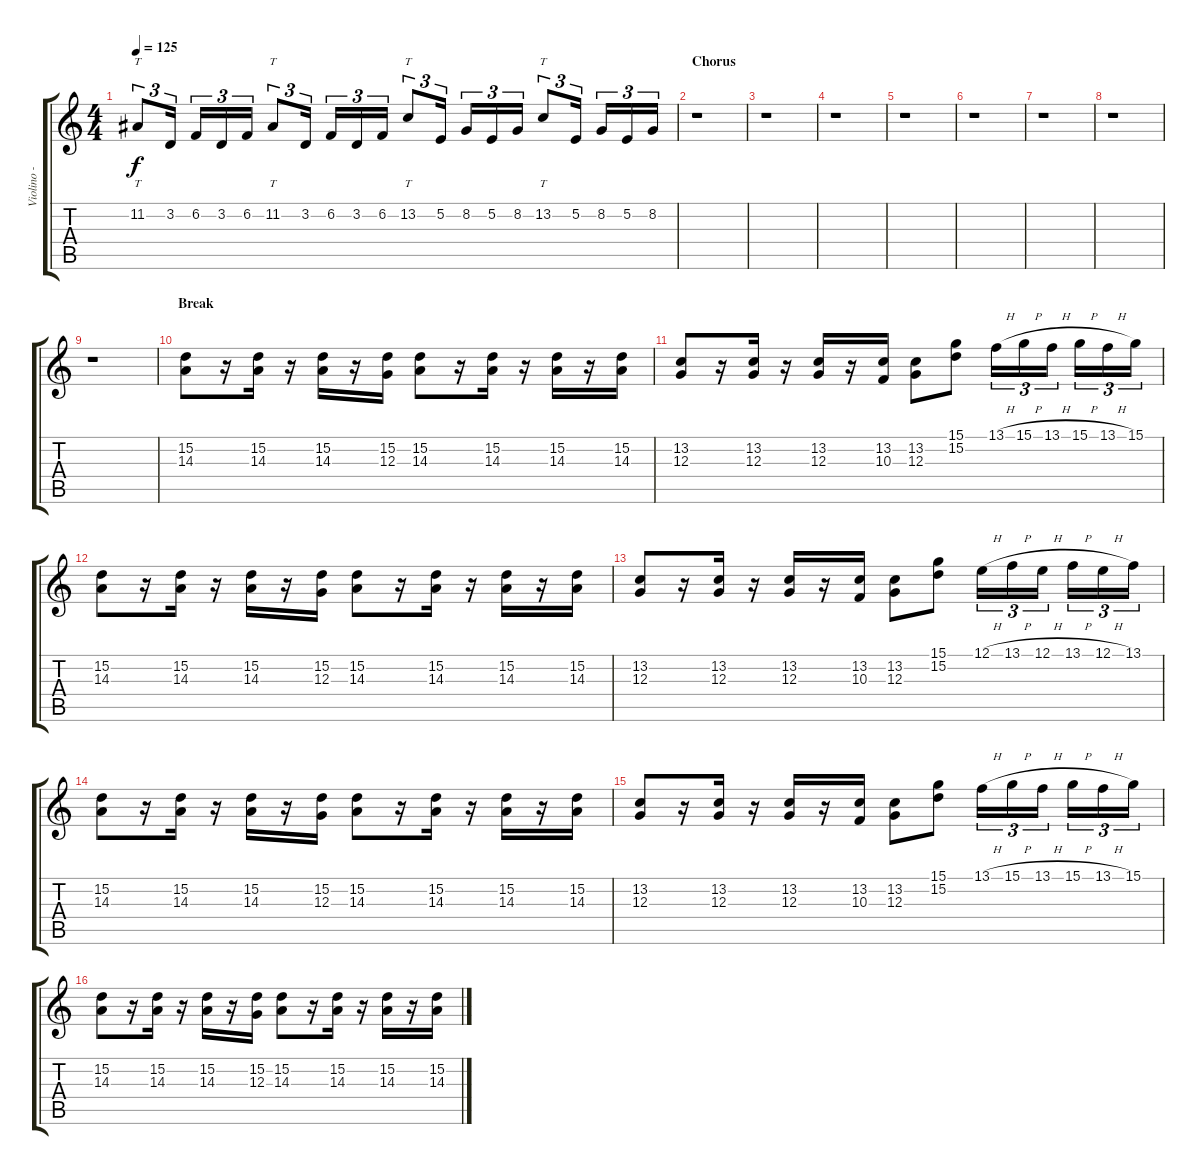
\track ("Violino - Violin" "Violino - ") {instrument violin}
\staff {score tabs}
\tuning (E4 B3 G3 D3 A2 E2) {hide}
\ts (4 4)
\tempo 125
\clef g2
\ks c
11.2.8{tt tu (3 2) dy f} 3.2.16{tu (3 2)} 6.2.16{tu (3 2)} 3.2.16{tu (3 2)} 6.2.16{tu (3 2)} 11.2.8{tt tu (3 2)} 3.2.16{tu (3 2)} 6.2.16{tu (3 2)} 3.2.16{tu (3 2)} 6.2.16{tu (3 2)} 13.2.8{tt tu (3 2)} 5.2.16{tu (3 2)} 8.2.16{tu (3 2)} 5.2.16{tu (3 2)} 8.2.16{tu (3 2)} 13.2.8{tt tu (3 2)} 5.2.16{tu (3 2)} 8.2.16{tu (3 2)} 5.2.16{tu (3 2)} 8.2.16{tu (3 2)} |
\section ("" "Chorus")
r.1 |
r.1 |
r.1 |
r.1 |
r.1 |
r.1 |
r.1 |
r.1 |
\section ("" "Break")
(15.2 14.3).8 r.16 (15.2 14.3).16 r.16 (15.2 14.3).16 r.16 (15.2 12.3).16 (15.2 14.3).8 r.16 (15.2 14.3).16 r.16 (15.2 14.3).16 r.16 (15.2 14.3).16 |
(13.2 12.3).8 r.16 (13.2 12.3).16 r.16 (13.2 12.3).16 r.16 (13.2 10.3).16 (13.2 12.3).8 (15.1 15.2).8 13.1{h}.16{tu (3 2)} 15.1{h}.16{tu (3 2)} 13.1{h}.16{tu (3 2)} 15.1{h}.16{tu (3 2)} 13.1{h}.16{tu (3 2)} 15.1.16{tu (3 2)} |
(15.2 14.3).8 r.16 (15.2 14.3).16 r.16 (15.2 14.3).16 r.16 (15.2 12.3).16 (15.2 14.3).8 r.16 (15.2 14.3).16 r.16 (15.2 14.3).16 r.16 (15.2 14.3).16 |
(13.2 12.3).8 r.16 (13.2 12.3).16 r.16 (13.2 12.3).16 r.16 (13.2 10.3).16 (13.2 12.3).8 (15.1 15.2).8 12.1{h}.16{tu (3 2)} 13.1{h}.16{tu (3 2)} 12.1{h}.16{tu (3 2)} 13.1{h}.16{tu (3 2)} 12.1{h}.16{tu (3 2)} 13.1.16{tu (3 2)} |
(15.2 14.3).8 r.16 (15.2 14.3).16 r.16 (15.2 14.3).16 r.16 (15.2 12.3).16 (15.2 14.3).8 r.16 (15.2 14.3).16 r.16 (15.2 14.3).16 r.16 (15.2 14.3).16 |
(13.2 12.3).8 r.16 (13.2 12.3).16 r.16 (13.2 12.3).16 r.16 (13.2 10.3).16 (13.2 12.3).8 (15.1 15.2).8 13.1{h}.16{tu (3 2)} 15.1{h}.16{tu (3 2)} 13.1{h}.16{tu (3 2)} 15.1{h}.16{tu (3 2)} 13.1{h}.16{tu (3 2)} 15.1.16{tu (3 2)} |
(15.2 14.3).8 r.16 (15.2 14.3).16 r.16 (15.2 14.3).16 r.16 (15.2 12.3).16 (15.2 14.3).8 r.16 (15.2 14.3).16 r.16 (15.2 14.3).16 r.16 (15.2 14.3).16
